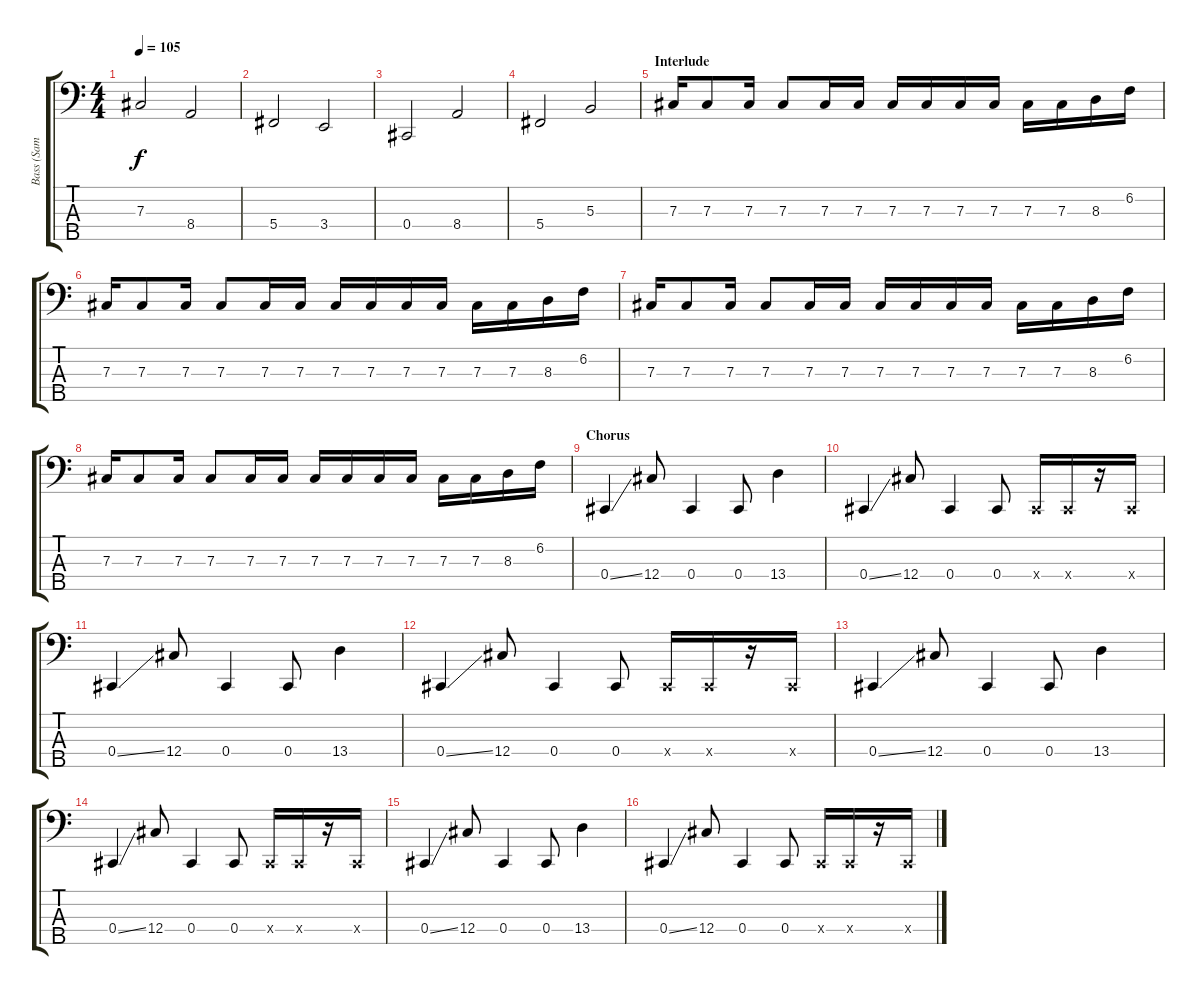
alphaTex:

\track ("Bass (Sam Rivers)" "Bass (Sam ") {instrument electricbassfinger}
\staff {score tabs}
\tuning (E2 B1 Gb1 Db1 Ab0) {hide}
\ts (4 4)
\tempo 105
\clef f4
\ks c
7.3.2{dy f} 8.4.2 |
5.4.2 3.4.2 |
0.4.2 8.4.2 |
5.4.2 5.3.2 |
\section ("" "Interlude")
7.3.16 7.3.8 7.3.16 7.3.8 7.3.16 7.3.16 7.3.16 7.3.16 7.3.16 7.3.16 7.3.16 7.3.16 8.3.16 6.2.16 |
7.3.16 7.3.8 7.3.16 7.3.8 7.3.16 7.3.16 7.3.16 7.3.16 7.3.16 7.3.16 7.3.16 7.3.16 8.3.16 6.2.16 |
7.3.16 7.3.8 7.3.16 7.3.8 7.3.16 7.3.16 7.3.16 7.3.16 7.3.16 7.3.16 7.3.16 7.3.16 8.3.16 6.2.16 |
7.3.16 7.3.8 7.3.16 7.3.8 7.3.16 7.3.16 7.3.16 7.3.16 7.3.16 7.3.16 7.3.16 7.3.16 8.3.16 6.2.16 |
\section ("" "Chorus")
0.4{ss}.4 12.4.8 0.4.4 0.4.8 13.4.4 |
0.4{ss}.4 12.4.8 0.4.4 0.4.8 0.4{x}.16 0.4{x}.16 r.16 0.4{x}.16 |
0.4{ss}.4 12.4.8 0.4.4 0.4.8 13.4.4 |
0.4{ss}.4 12.4.8 0.4.4 0.4.8 0.4{x}.16 0.4{x}.16 r.16 0.4{x}.16 |
0.4{ss}.4 12.4.8 0.4.4 0.4.8 13.4.4 |
0.4{ss}.4 12.4.8 0.4.4 0.4.8 0.4{x}.16 0.4{x}.16 r.16 0.4{x}.16 |
0.4{ss}.4 12.4.8 0.4.4 0.4.8 13.4.4 |
0.4{ss}.4 12.4.8 0.4.4 0.4.8 0.4{x}.16 0.4{x}.16 r.16 0.4{x}.16
